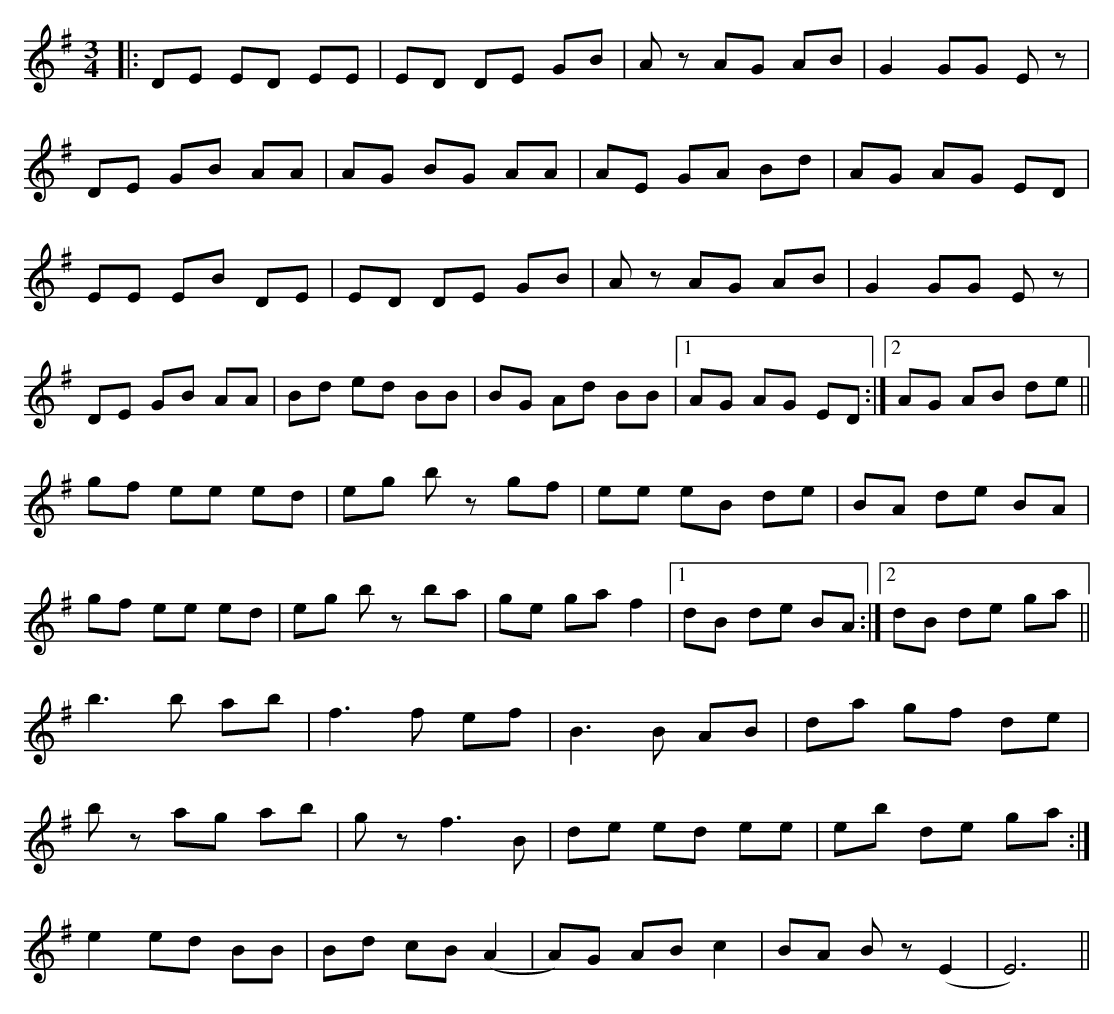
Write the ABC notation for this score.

X:1
M:3/4
K:Emin
|:DE ED EE|ED DE GB|Az AG AB|G2 GG Ez|
DE GB AA|AG BG AA|AE GA Bd|AG AG ED|
EE EB DE|ED DE GB|Az AG AB|G2 GG Ez|
DE GB AA|Bd ed BB|BG Ad BB|1 AG AG ED:|2 AG AB de||
gf ee ed|eg bz gf|ee eB de|BA de BA|
gf ee ed|eg bz ba|ge ga f2|1 dB de BA:|2 dB de ga||
b3 b ab|f3 f ef|B3 B AB|da gf de|
bz ag ab|gz f3 B|de ed ee|eb de ga:|
e2 ed BB|Bd cB (A2|A)G AB c2|BA Bz (E2|E6)||
